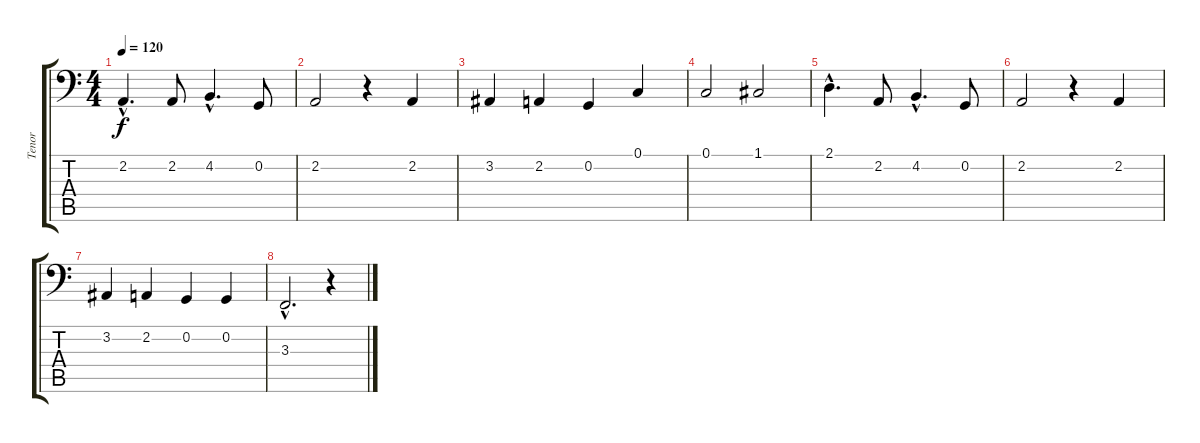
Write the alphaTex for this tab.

\track ("Tenor" "Tenor") {instrument voiceoohs}
\staff {score tabs}
\tuning (C3 G2 D2 A1 E1 B0) {hide}
\ts (4 4)
\tempo 120
\clef f4
\ks c
2.2{hac}.4{d dy f instrument voiceoohs} 2.2.8 4.2{hac}.4{d} 0.2.8 |
2.2.2 r.4 2.2.4 |
3.2.4 2.2.4 0.2.4 0.1.4 |
0.1.2 1.1.2 |
2.1{hac}.4{d} 2.2.8 4.2{hac}.4{d} 0.2.8 |
2.2.2 r.4 2.2.4 |
3.2.4 2.2.4 0.2.4 0.2.4 |
3.3{hac}.2{d} r.4
